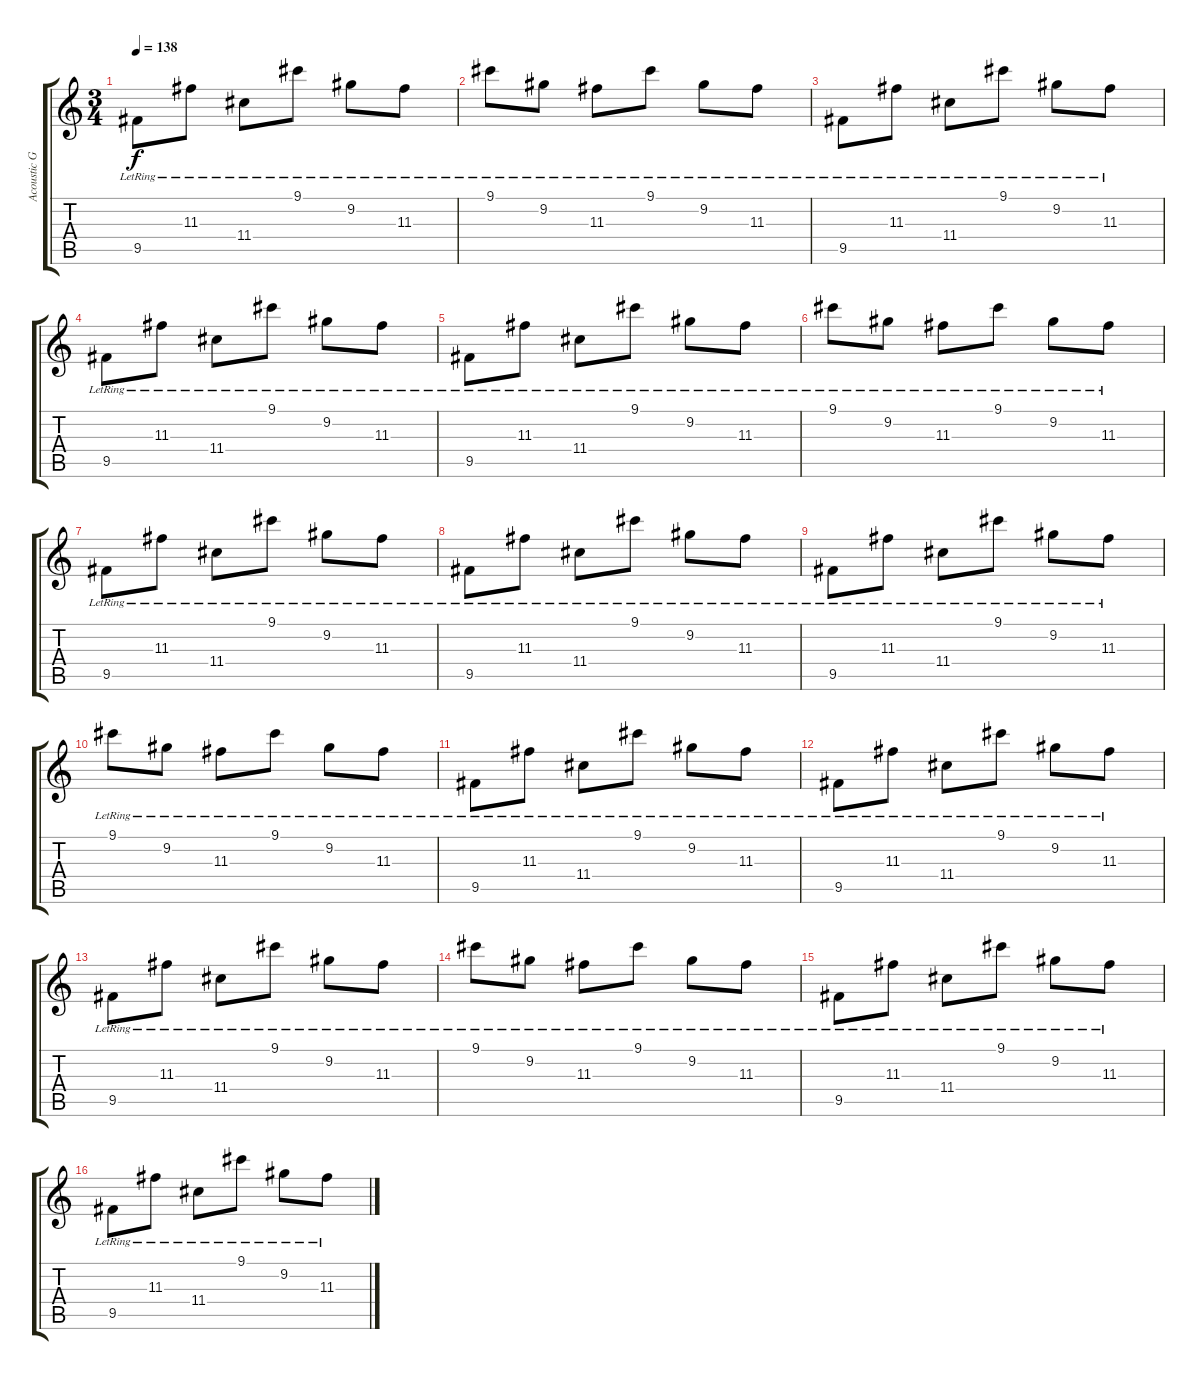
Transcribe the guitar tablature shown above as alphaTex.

\track ("Acoustic Guitar (Steve)" "Acoustic G") {instrument acousticguitarsteel}
\staff {score tabs}
\tuning (E4 B3 G3 D3 A2 E2) {hide}
\ts (3 4)
\tempo 138
\clef g2
\ks c
9.5{lr}.8{dy f} 11.3{lr}.8 11.4{lr}.8 9.1{lr}.8 9.2{lr}.8 11.3{lr}.8 |
9.1{lr}.8 9.2{lr}.8 11.3{lr}.8 9.1{lr}.8 9.2{lr}.8 11.3{lr}.8 |
9.5{lr}.8 11.3{lr}.8 11.4{lr}.8 9.1{lr}.8 9.2{lr}.8 11.3{lr}.8 |
9.5{lr}.8 11.3{lr}.8 11.4{lr}.8 9.1{lr}.8 9.2{lr}.8 11.3{lr}.8 |
9.5{lr}.8 11.3{lr}.8 11.4{lr}.8 9.1{lr}.8 9.2{lr}.8 11.3{lr}.8 |
9.1{lr}.8 9.2{lr}.8 11.3{lr}.8 9.1{lr}.8 9.2{lr}.8 11.3{lr}.8 |
9.5{lr}.8 11.3{lr}.8 11.4{lr}.8 9.1{lr}.8 9.2{lr}.8 11.3{lr}.8 |
9.5{lr}.8 11.3{lr}.8 11.4{lr}.8 9.1{lr}.8 9.2{lr}.8 11.3{lr}.8 |
9.5{lr}.8 11.3{lr}.8 11.4{lr}.8 9.1{lr}.8 9.2{lr}.8 11.3{lr}.8 |
9.1{lr}.8 9.2{lr}.8 11.3{lr}.8 9.1{lr}.8 9.2{lr}.8 11.3{lr}.8 |
9.5{lr}.8 11.3{lr}.8 11.4{lr}.8 9.1{lr}.8 9.2{lr}.8 11.3{lr}.8 |
9.5{lr}.8 11.3{lr}.8 11.4{lr}.8 9.1{lr}.8 9.2{lr}.8 11.3{lr}.8 |
9.5{lr}.8 11.3{lr}.8 11.4{lr}.8 9.1{lr}.8 9.2{lr}.8 11.3{lr}.8 |
9.1{lr}.8 9.2{lr}.8 11.3{lr}.8 9.1{lr}.8 9.2{lr}.8 11.3{lr}.8 |
9.5{lr}.8 11.3{lr}.8 11.4{lr}.8 9.1{lr}.8 9.2{lr}.8 11.3{lr}.8 |
9.5{lr}.8 11.3{lr}.8 11.4{lr}.8 9.1{lr}.8 9.2{lr}.8 11.3{lr}.8
